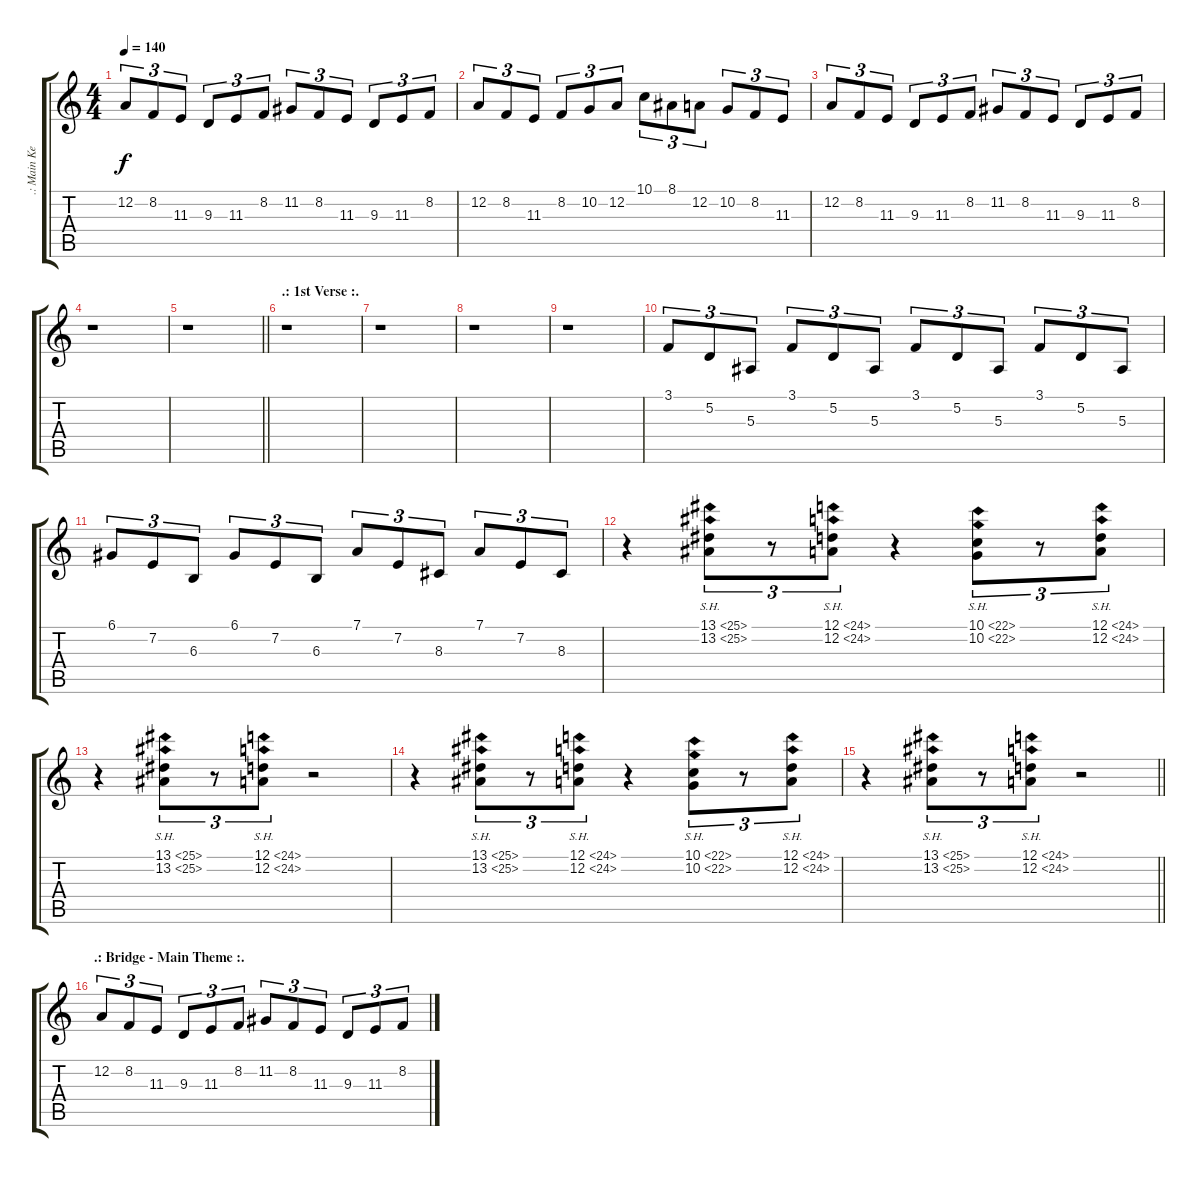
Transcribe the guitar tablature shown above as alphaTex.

\track (".: Main Keyboard :." ".: Main Ke") {instrument orchestralharp}
\staff {score tabs}
\tuning (D4 A3 F3 C3 G2 D2) {hide}
\ts (4 4)
\tempo 140
\clef g2
\ks c
12.2.8{tu (3 2) dy f} 8.2.8{tu (3 2)} 11.3.8{tu (3 2)} 9.3.8{tu (3 2)} 11.3.8{tu (3 2)} 8.2.8{tu (3 2)} 11.2.8{tu (3 2)} 8.2.8{tu (3 2)} 11.3.8{tu (3 2)} 9.3.8{tu (3 2)} 11.3.8{tu (3 2)} 8.2.8{tu (3 2)} |
12.2.8{tu (3 2)} 8.2.8{tu (3 2)} 11.3.8{tu (3 2)} 8.2.8{tu (3 2)} 10.2.8{tu (3 2)} 12.2.8{tu (3 2)} 10.1.8{tu (3 2)} 8.1.8{tu (3 2)} 12.2.8{tu (3 2)} 10.2.8{tu (3 2)} 8.2.8{tu (3 2)} 11.3.8{tu (3 2)} |
12.2.8{tu (3 2)} 8.2.8{tu (3 2)} 11.3.8{tu (3 2)} 9.3.8{tu (3 2)} 11.3.8{tu (3 2)} 8.2.8{tu (3 2)} 11.2.8{tu (3 2)} 8.2.8{tu (3 2)} 11.3.8{tu (3 2)} 9.3.8{tu (3 2)} 11.3.8{tu (3 2)} 8.2.8{tu (3 2)} |
r.1 |
\barLineRight lightlight
r.1 |
\section ("" ".: 1st Verse :.")
r.1{balance 8} |
r.1 |
r.1 |
r.1 |
3.1.8{tu (3 2)} 5.2.8{tu (3 2)} 5.3.8{tu (3 2)} 3.1.8{tu (3 2)} 5.2.8{tu (3 2)} 5.3.8{tu (3 2)} 3.1.8{tu (3 2)} 5.2.8{tu (3 2)} 5.3.8{tu (3 2)} 3.1.8{tu (3 2)} 5.2.8{tu (3 2)} 5.3.8{tu (3 2)} |
6.1.8{tu (3 2)} 7.2.8{tu (3 2)} 6.3.8{tu (3 2)} 6.1.8{tu (3 2)} 7.2.8{tu (3 2)} 6.3.8{tu (3 2)} 7.1.8{tu (3 2)} 7.2.8{tu (3 2)} 8.3.8{tu (3 2)} 7.1.8{tu (3 2)} 7.2.8{tu (3 2)} 8.3.8{tu (3 2)} |
r.4{instrument stringensemble1} (13.1{sh 12} 13.2{sh 12}).8{tu (3 2)} r.8{tu (3 2)} (12.1{sh 12} 12.2{sh 12}).8{tu (3 2)} r.4 (10.1{sh 12} 10.2{sh 12}).8{tu (3 2)} r.8{tu (3 2)} (12.1{sh 12} 12.2{sh 12}).8{tu (3 2)} |
r.4 (13.1{sh 12} 13.2{sh 12}).8{tu (3 2)} r.8{tu (3 2)} (12.1{sh 12} 12.2{sh 12}).8{tu (3 2)} r.2 |
r.4 (13.1{sh 12} 13.2{sh 12}).8{tu (3 2)} r.8{tu (3 2)} (12.1{sh 12} 12.2{sh 12}).8{tu (3 2)} r.4 (10.1{sh 12} 10.2{sh 12}).8{tu (3 2)} r.8{tu (3 2)} (12.1{sh 12} 12.2{sh 12}).8{tu (3 2)} |
\barLineRight lightlight
r.4 (13.1{sh 12} 13.2{sh 12}).8{tu (3 2)} r.8{tu (3 2)} (12.1{sh 12} 12.2{sh 12}).8{tu (3 2)} r.2 |
\section ("" ".: Bridge - Main Theme :.")
12.2.8{tu (3 2) volume 12 instrument orchestralharp} 8.2.8{tu (3 2)} 11.3.8{tu (3 2)} 9.3.8{tu (3 2)} 11.3.8{tu (3 2)} 8.2.8{tu (3 2)} 11.2.8{tu (3 2)} 8.2.8{tu (3 2)} 11.3.8{tu (3 2)} 9.3.8{tu (3 2)} 11.3.8{tu (3 2)} 8.2.8{tu (3 2)}
